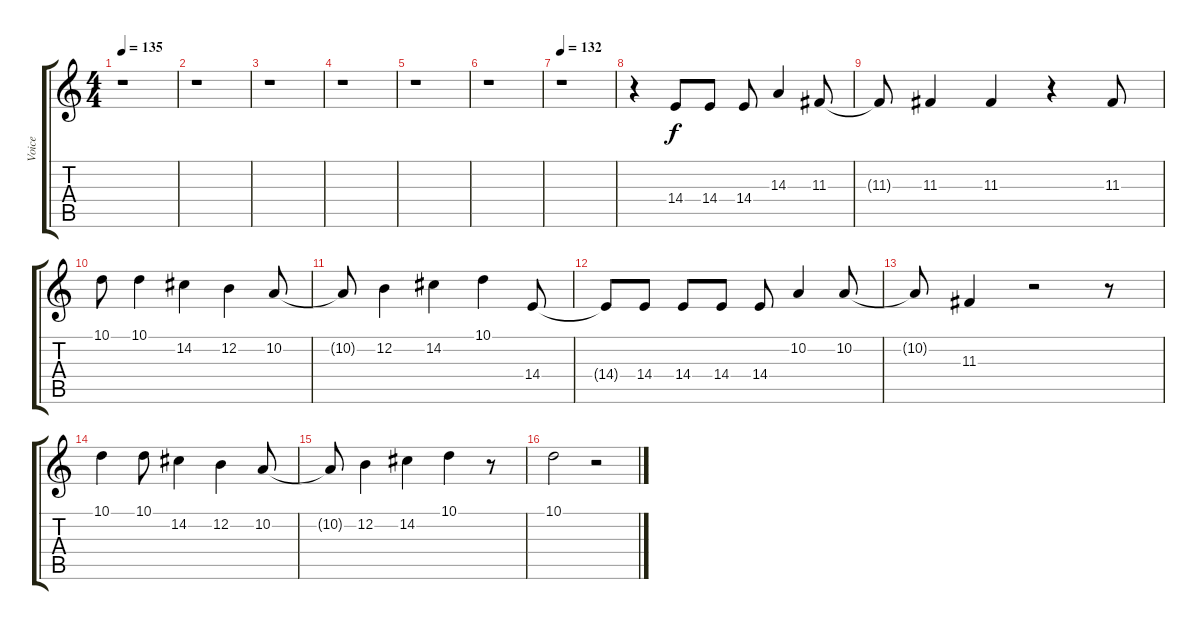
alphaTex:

\track ("Voice" "Voice") {instrument flute}
\staff {score tabs}
\tuning (E4 B3 G3 D3 A2 E2) {hide}
\ts (4 4)
\tempo 135
\clef g2
\ks c
r.1{dy f} |
r.1 |
r.1 |
r.1 |
r.1 |
r.1 |
\tempo 132
r.1 |
r.4 14.4.8{balance 8} 14.4.8 14.4.8 14.3.4 11.3.8 |
11.3{t}.8 11.3.4 11.3.4 r.4 11.3.8 |
10.1.8 10.1.4 14.2.4 12.2.4 10.2.8 |
10.2{t}.8 12.2.4 14.2.4 10.1.4 14.4.8 |
14.4{t}.8 14.4.8 14.4.8 14.4.8 14.4.8 10.2.4 10.2.8 |
10.2{t}.8 11.3.4 r.2 r.8 |
10.1.4 10.1.8 14.2.4 12.2.4 10.2.8 |
10.2{t}.8 12.2.4 14.2.4 10.1.4 r.8 |
10.1.2 r.2
